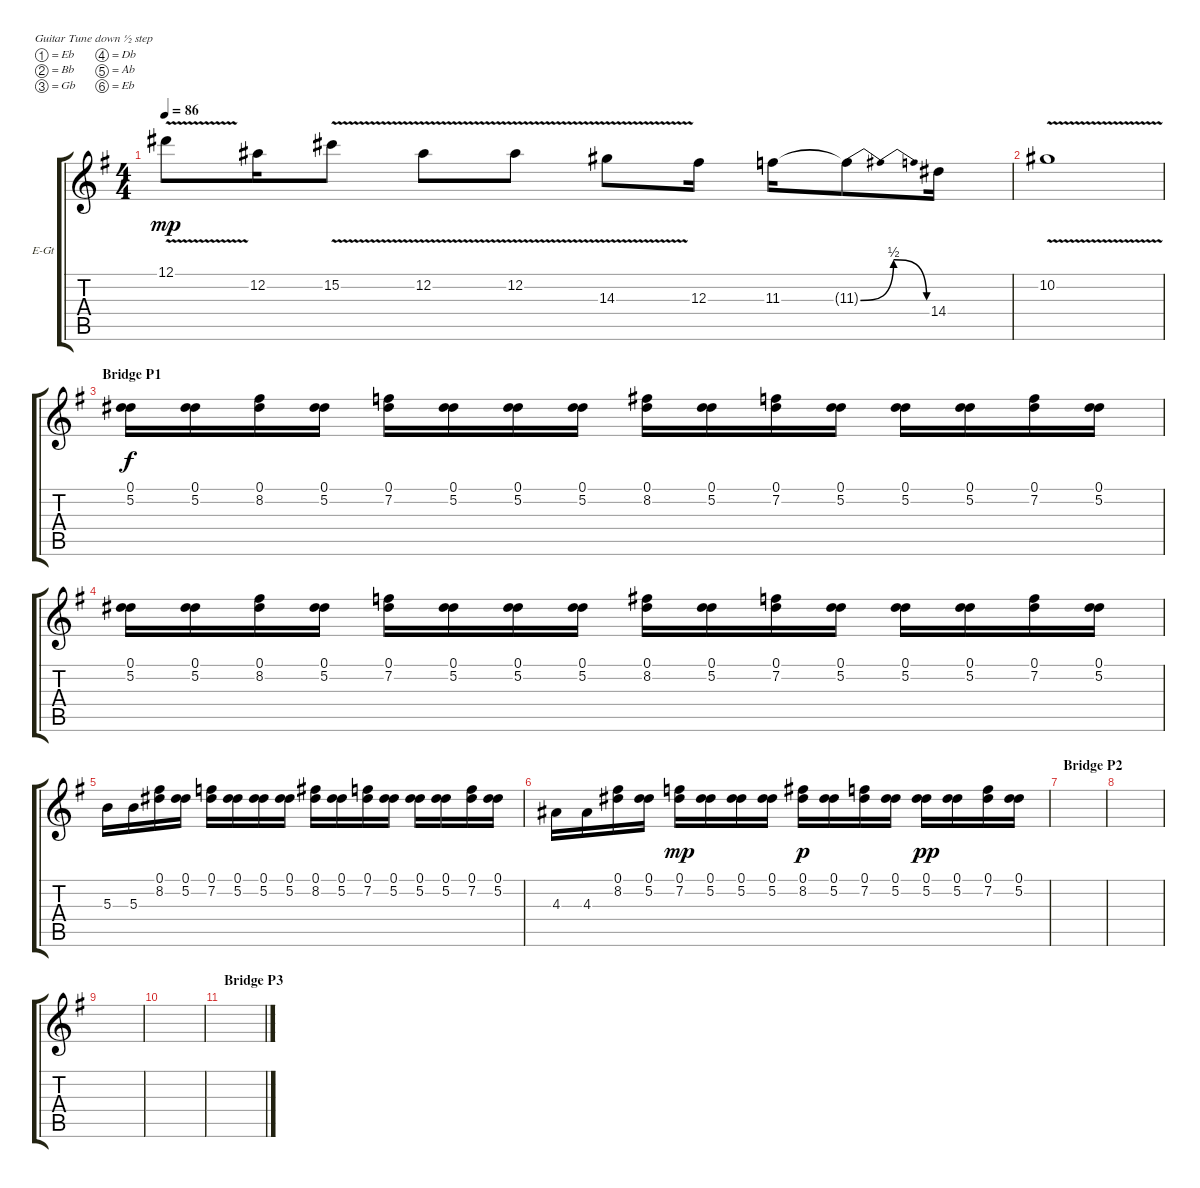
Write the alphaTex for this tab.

\defaultSystemsLayout 4
\bracketExtendMode groupsimilarinstruments
\firstSystemTrackNameOrientation horizontal
\otherSystemsTrackNameOrientation horizontal
\track ("Guitar 2 (Leads)" "E-Gt") {instrument distortionguitar}
\staff {score tabs}
\tuning (Eb4 Bb3 Gb3 Db3 Ab2 Eb2)
\ts (4 4)
\tempo 86
\clef g2
\ks eminor
12.1{v}.8{dy mp} 12.2.16 15.2{v}.8 12.2{v}.8 12.2{v}.8 14.3{v}.8 12.3.16 11.3.16 11.3{be (bendrelease 0 0 10.799999999999999 2 20.4 2 30 0) t}.8 14.4.16 |
10.2{v}.1 |
\section ("" "Bridge P1")
(5.2 0.1).16{dy f} (5.2 0.1).16 (8.2 0.1).16 (0.1 5.2).16 (7.2 0.1).16 (5.2 0.1).16 (5.2 0.1).16 (5.2 0.1).16 (8.2 0.1).16 (5.2 0.1).16 (7.2 0.1).16 (5.2 0.1).16 (5.2 0.1).16 (5.2 0.1).16 (7.2 0.1).16 (5.2 0.1).16 |
(5.2 0.1).16 (5.2 0.1).16 (8.2 0.1).16 (0.1 5.2).16 (7.2 0.1).16 (5.2 0.1).16 (5.2 0.1).16 (5.2 0.1).16 (8.2 0.1).16 (5.2 0.1).16 (7.2 0.1).16 (5.2 0.1).16 (5.2 0.1).16 (5.2 0.1).16 (7.2 0.1).16 (5.2 0.1).16 |
5.3.16 5.3.16 (8.2 0.1).16 (0.1 5.2).16 (7.2 0.1).16 (5.2 0.1).16 (5.2 0.1).16 (5.2 0.1).16 (8.2 0.1).16 (5.2 0.1).16 (7.2 0.1).16 (5.2 0.1).16 (5.2 0.1).16 (5.2 0.1).16 (7.2 0.1).16 (5.2 0.1).16 |
4.3.16 4.3.16 (8.2 0.1).16 (0.1 5.2).16 (7.2 0.1).16{dy mp} (5.2 0.1).16 (5.2 0.1).16 (5.2 0.1).16 (8.2 0.1).16{dy p} (5.2 0.1).16 (7.2 0.1).16 (5.2 0.1).16 (5.2 0.1).16{dy pp} (5.2 0.1).16 (7.2 0.1).16 (5.2 0.1).16 |
\section ("" "Bridge P2")
|
|
|
|
\section ("" "Bridge P3")
